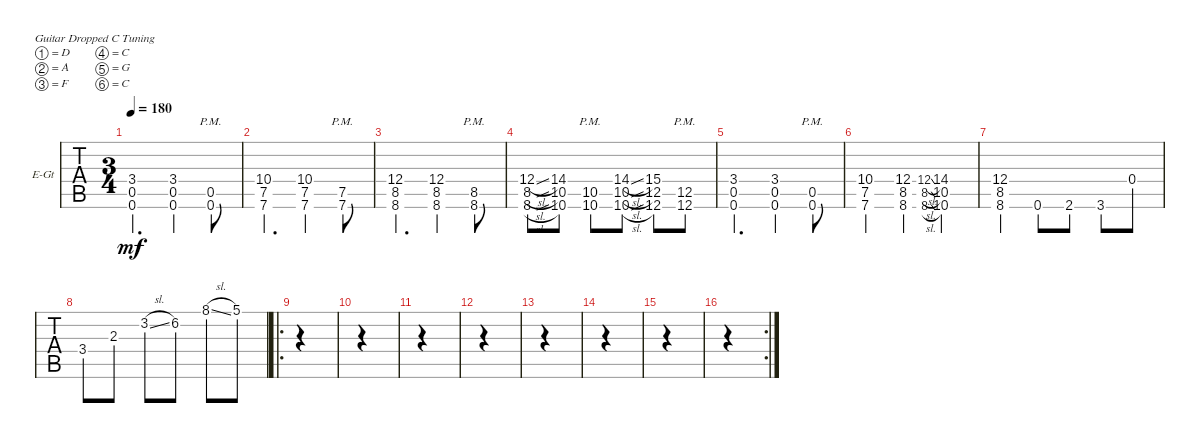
\defaultSystemsLayout 4
\bracketExtendMode groupsimilarinstruments
\firstSystemTrackNameOrientation horizontal
\otherSystemsTrackNameOrientation horizontal
\track ("Rhythm Guitar Right" "E-Gt") {instrument electricguitarclean}
\staff {tabs}
\tuning (D4 A3 F3 C3 G2 C2)
\ts (3 4)
\tempo 180
\clef g2
\ks c
(0.6 0.5 3.4).4{d dy mf} (0.6 0.5 3.4).4 (0.6{pm} 0.5{pm}).8 |
(7.6 7.5 10.4).4{d} (7.6 7.5 10.4).4 (7.6{pm} 7.5{pm}).8 |
(8.6 8.5 12.4).4{d} (8.6 8.5 12.4).4 (8.6{pm} 8.5{pm}).8 |
(8.6{sl} 8.5{sl} 12.4{sl}).8 (14.4 10.5 10.6).8 (10.5{pm} 10.6{pm}).8 (14.4{sl} 10.5{sl} 10.6{sl}).8 (15.4 12.5 12.6).8 (12.5{pm} 12.6{pm}).8 |
(0.6 0.5 3.4).4{d} (0.6 0.5 3.4).4 (0.6{pm} 0.5{pm}).8 |
(7.6 7.5 10.4).4 (8.6 8.5 12.4).4 (8.6{sl} 8.5{sl} 12.4{sl}).8{gr} (10.6 10.5 14.4).4 |
(8.6 8.5 12.4).4 0.6.8 2.6.8 3.6.8 0.4.8 |
3.4.8 2.3.8 3.2{sl}.8 6.2.8 8.1{sl}.8 5.1.8 |
\ro
|
|
|
|
|
|
|
\rc 2
